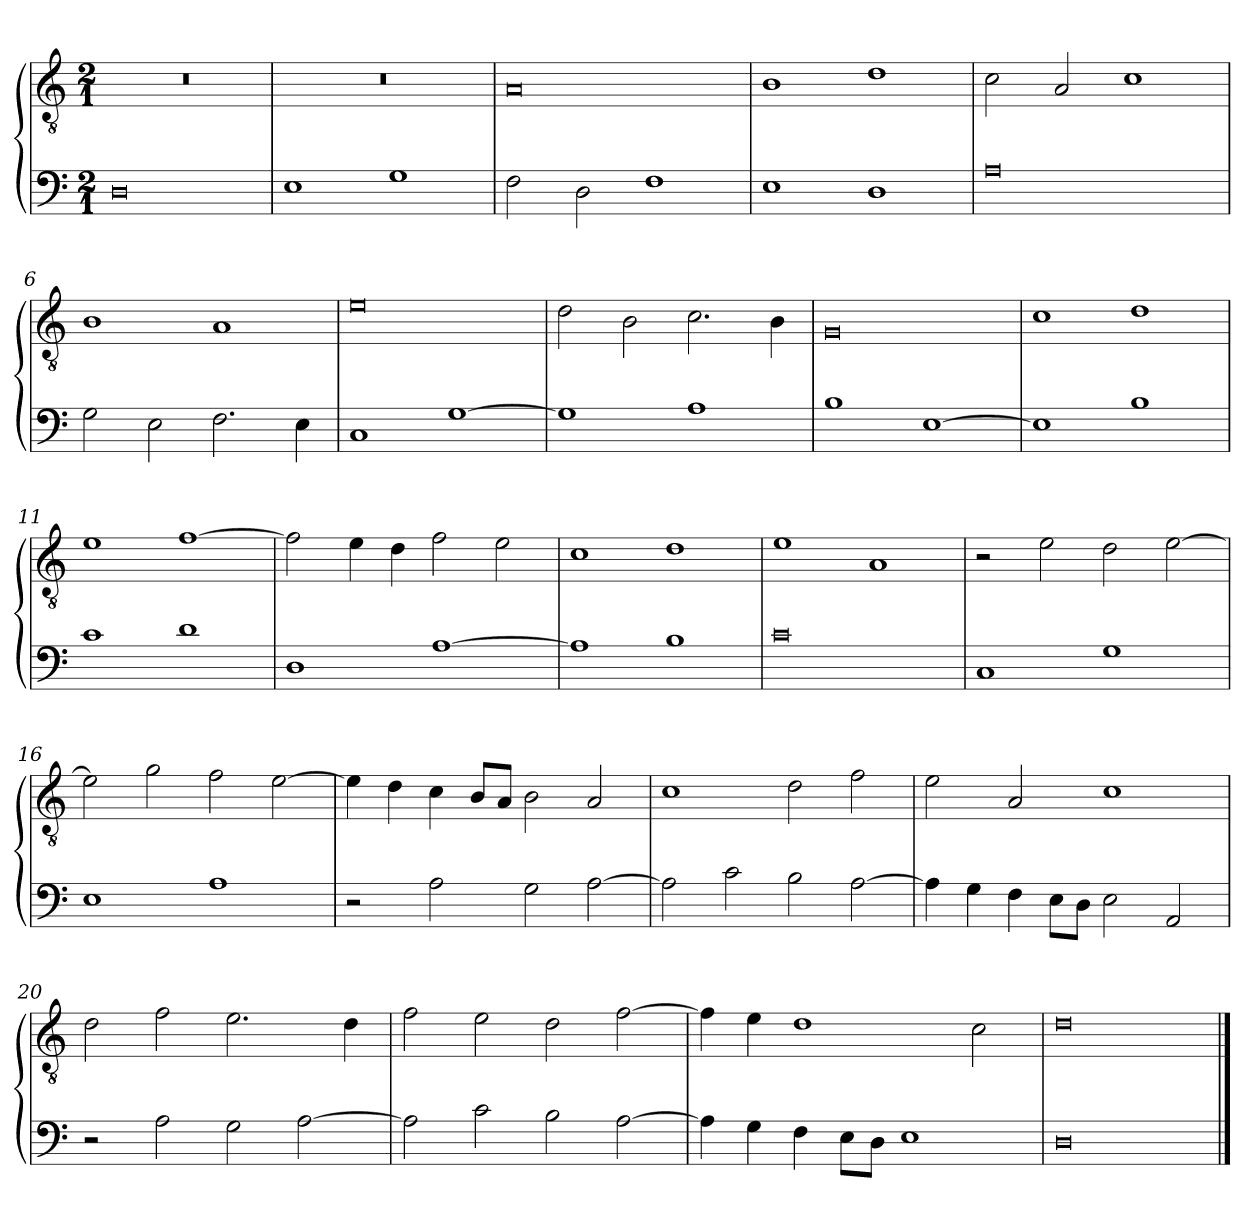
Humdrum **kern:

**kern	**kern
*part2	*part1
*staff2	*staff1
*clefF4	*clefGv2
*k[]	*k[]
*M2/1	*M2/1
=1	=1
0D	0r
=2	=2
1E	0r
1G	.
=3	=3
2F	0A
2D	.
1F	.
=4	=4
1E	1B
1D	1d
=5	=5
0A	2c
.	2A
.	1c
=6	=6
2G	1B
2E	.
2.F	1A
4E	.
=7	=7
1C	0e
[1G	.
=8	=8
1G]	2d
.	2B
1A	2.c
.	4B
=9	=9
1B	0G
[1E	.
=10	=10
1E]	1c
1B	1d
=11	=11
1c	1e
1d	[1f
=12	=12
1D	2f]
.	4e
.	4d
[1A	2f
.	2e
=13	=13
1A]	1c
1B	1d
=14	=14
0c	1e
.	1A
=15	=15
1C	2r
.	2e
1G	2d
.	[2e
=16	=16
1E	2e]
.	2g
1A	2f
.	[2e
=17	=17
2r	4e]
.	4d
2A	4c
.	8BL
.	8AJ
2G	2B
[2A	2A
=18	=18
2A]	1c
2c	.
2B	2d
[2A	2f
=19	=19
4A]	2e
4G	.
4F	2A
8EL	.
8DJ	.
2E	1c
2AA	.
=20	=20
2r	2d
2A	2f
2G	2.e
[2A	.
.	4d
=21	=21
2A]	2f
2c	2e
2B	2d
[2A	[2f
=22	=22
4A]	4f]
4G	4e
4F	1d
8EL	.
8DJ	.
1E	.
.	2c
=23	=23
0D	0d
==	==
*-	*-
